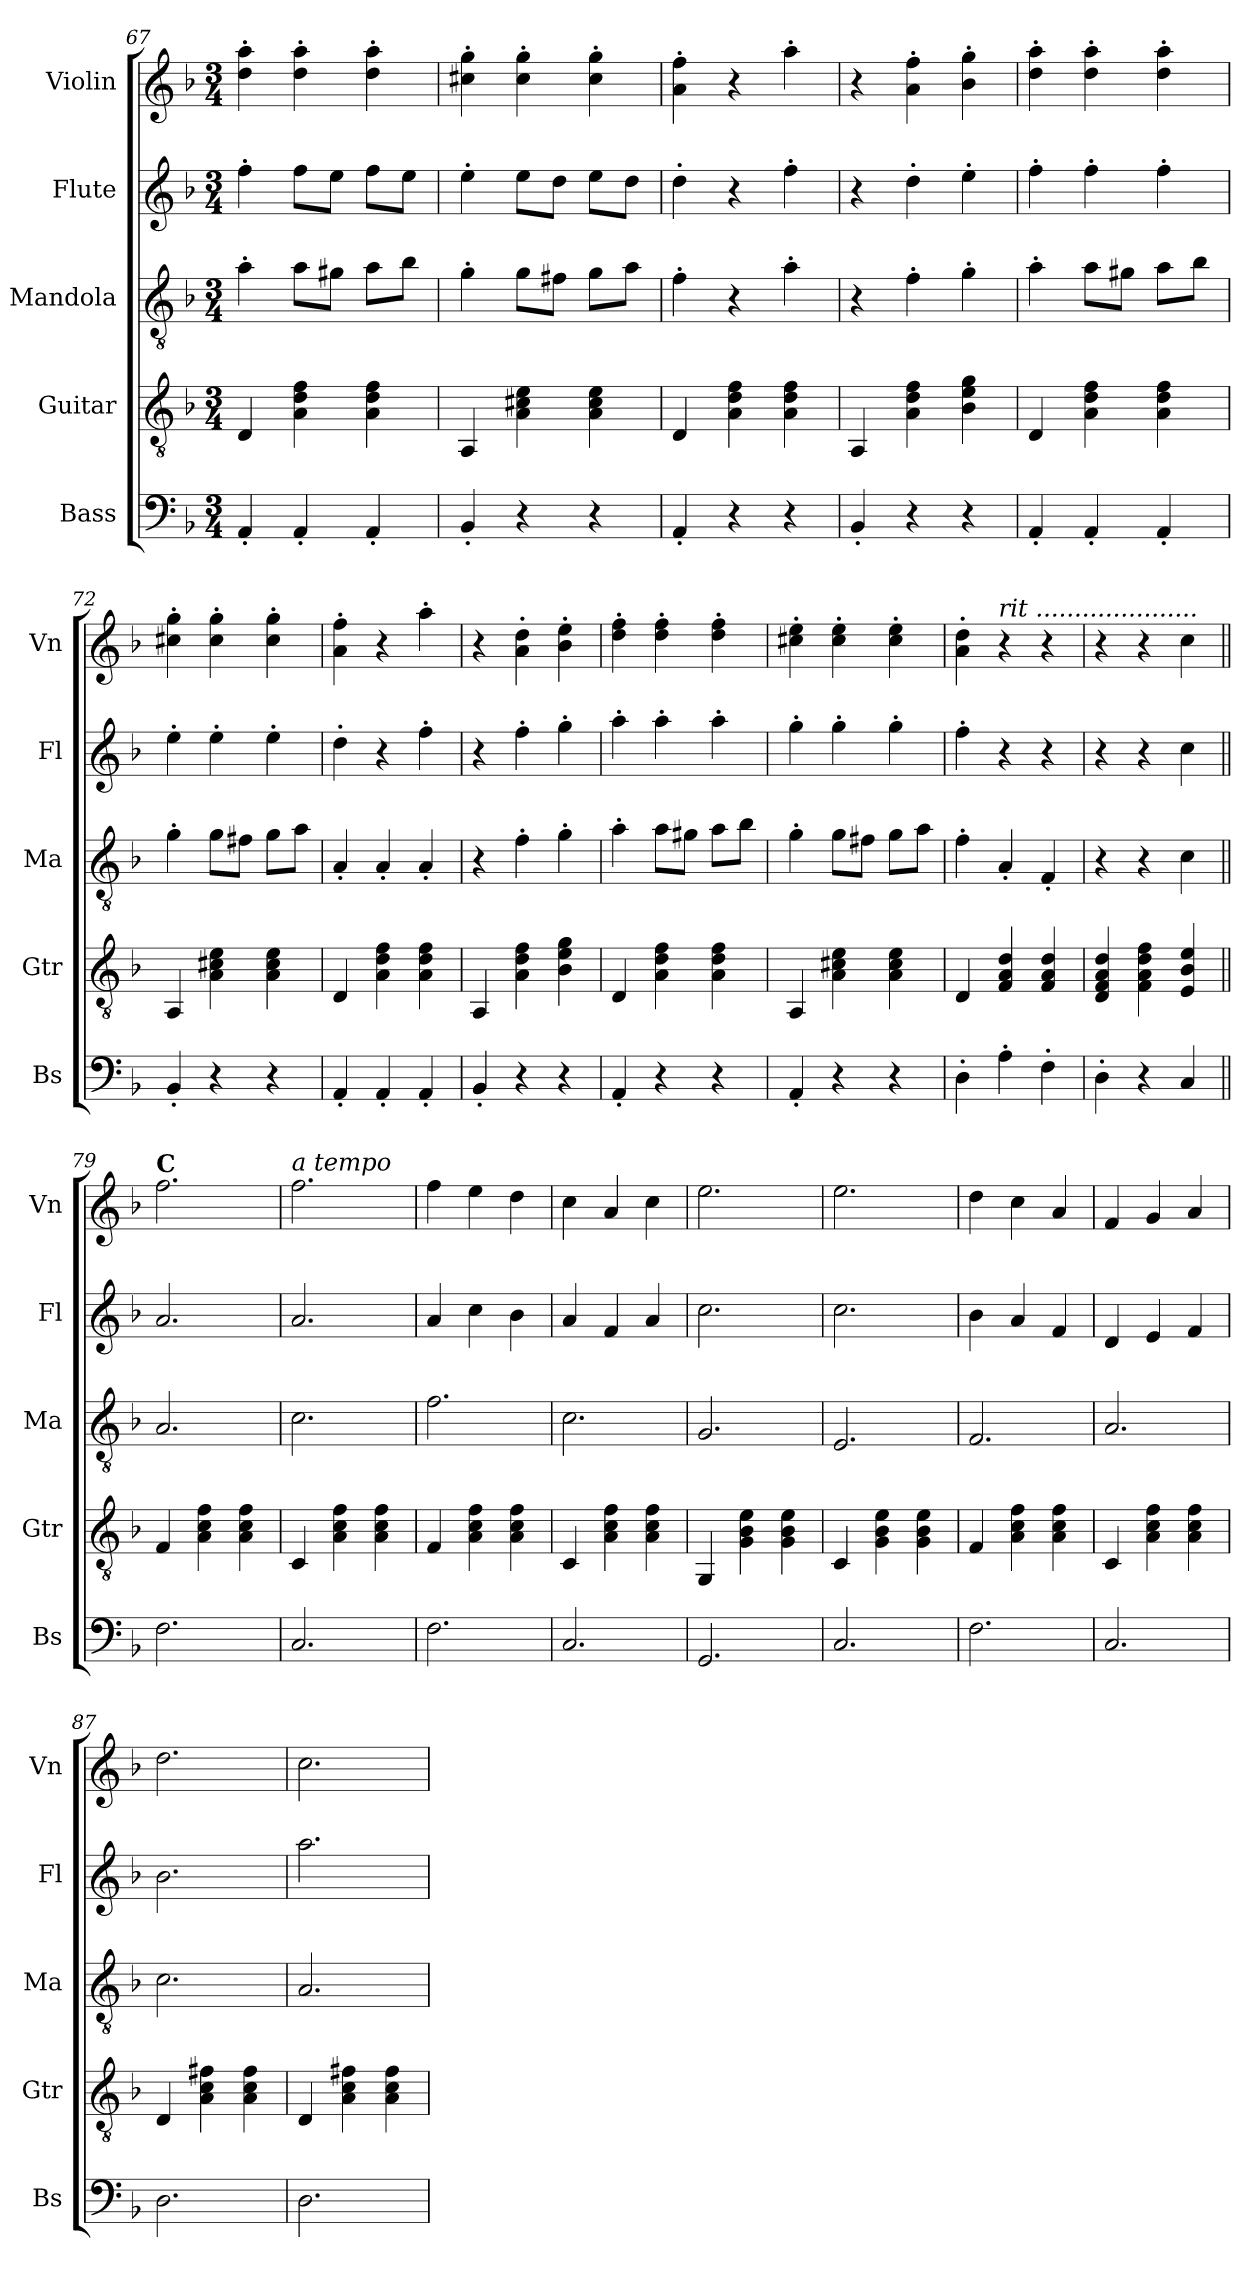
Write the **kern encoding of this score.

**kern	**kern	**kern	**kern	**kern
*part5	*part4	*part3	*part2	*part1
*staff5	*staff4	*staff3	*staff2	*staff1
*I"Bass	*I"Guitar	*I"Mandola	*I"Flute	*I"Violin
*I'Bs	*I'Gtr	*I'Ma	*I'Fl	*I'Vn
*clefF4	*clefGv2	*clefGv2	*clefG2	*clefG2
*ITrd7c12	*	*	*	*
*k[b-]	*k[b-]	*k[b-]	*k[b-]	*k[b-]
*M3/4	*M3/4	*M3/4	*M3/4	*M3/4
=67	=67	=67	=67	=67
4AAA'/	4D/	4a'\	4ff'\	4dd\' 4aa\'
4AAA'/	4A\ 4d\ 4f\	8a\L	8ff\L	4dd\' 4aa\'
.	.	8g#X\J	8ee\J	.
4AAA'/	4A\ 4d\ 4f\	8a\L	8ff\L	4dd\' 4aa\'
.	.	8b-\J	8ee\J	.
=68	=68	=68	=68	=68
4BBB-'/	4AA/	4g'\	4ee'\	4cc#X\' 4gg\'
4r	4A\ 4c#X\ 4e\	8g\L	8ee\L	4cc#\' 4gg\'
.	.	8f#X\J	8dd\J	.
4r	4A\ 4c#\ 4e\	8g\L	8ee\L	4cc#\' 4gg\'
.	.	8a\J	8dd\J	.
!!LO:LB:g=z
=69	=69	=69	=69	=69
4AAA'/	4D/	4f'\	4dd'\	4a\' 4ff\'
4r	4A\ 4d\ 4f\	4r	4r	4r
4r	4A\ 4d\ 4f\	4a'\	4ff'\	4aa'\
=70	=70	=70	=70	=70
4BBB-'/	4AA/	4r	4r	4r
4r	4A\ 4d\ 4f\	4f'\	4dd'\	4a\' 4ff\'
4r	4B-\ 4e\ 4g\	4g'\	4ee'\	4b-\' 4gg\'
=71	=71	=71	=71	=71
4AAA'/	4D/	4a'\	4ff'\	4dd\' 4aa\'
4AAA'/	4A\ 4d\ 4f\	8a\L	4ff'\	4dd\' 4aa\'
.	.	8g#X\J	.	.
4AAA'/	4A\ 4d\ 4f\	8a\L	4ff'\	4dd\' 4aa\'
.	.	8b-\J	.	.
=72	=72	=72	=72	=72
4BBB-'/	4AA/	4g'\	4ee'\	4cc#X\' 4gg\'
4r	4A\ 4c#X\ 4e\	8g\L	4ee'\	4cc#\' 4gg\'
.	.	8f#X\J	.	.
4r	4A\ 4c#\ 4e\	8g\L	4ee'\	4cc#\' 4gg\'
.	.	8a\J	.	.
=73	=73	=73	=73	=73
4AAA'/	4D/	4A'/	4dd'\	4a\' 4ff\'
4AAA'/	4A\ 4d\ 4f\	4A'/	4r	4r
4AAA'/	4A\ 4d\ 4f\	4A'/	4ff'\	4aa'\
=74	=74	=74	=74	=74
4BBB-'/	4AA/	4r	4r	4r
4r	4A\ 4d\ 4f\	4f'\	4ff'\	4a\' 4dd\'
4r	4B-\ 4e\ 4g\	4g'\	4gg'\	4b-\' 4ee\'
=75	=75	=75	=75	=75
4AAA'/	4D/	4a'\	4aa'\	4dd\' 4ff\'
4r	4A\ 4d\ 4f\	8a\L	4aa'\	4dd\' 4ff\'
.	.	8g#X\J	.	.
4r	4A\ 4d\ 4f\	8a\L	4aa'\	4dd\' 4ff\'
.	.	8b-\J	.	.
!!LO:PB:g=z
=76	=76	=76	=76	=76
4AAA'/	4AA/	4g'\	4gg'\	4cc#X\' 4ee\'
4r	4A\ 4c#X\ 4e\	8g\L	4gg'\	4cc#\' 4ee\'
.	.	8f#X\J	.	.
4r	4A\ 4c#\ 4e\	8g\L	4gg'\	4cc#\' 4ee\'
.	.	8a\J	.	.
=77	=77	=77	=77	=77
4DD'\	4D/	4f'\	4ff'\	4a\' 4dd\'
*	*	*	*	*MM173
!	!	!	!	!LO:TX:a:i:t=rit .....................
4AA'\	4F/ 4A/ 4d/	4A'/	4r	4r
*	*	*	*	*MM167
4FF'\	4F/ 4A/ 4d/	4F'/	4r	4r
=78	=78	=78	=78	=78
*	*	*	*	*MM160
4DD'\	4D/ 4F/ 4A/ 4d/	4r	4r	4r
*	*	*	*	*MM159
4r	4F\ 4A\ 4d\ 4f\	4r	4r	4r
*	*	*	*	*MM157
4CC/	4E/ 4B-/ 4e/	4c\	4cc\	4cc\
=79||	=79||	=79||	=79||	=79||
*	*	*	*	*MM172
!	!	!	!	!LO:TX:a:B:t=C
2.FF\	4F/	2.A/	2.a/	2.ff\
.	4A\ 4c\ 4f\	.	.	.
.	4A\ 4c\ 4f\	.	.	.
=80	=80	=80	=80	=80
*	*	*	*	*MM180
!	!	!	!	!LO:TX:a:i:t=a tempo
2.CC/	4C/	2.c\	2.a/	2.ff\
.	4A\ 4c\ 4f\	.	.	.
.	4A\ 4c\ 4f\	.	.	.
=81	=81	=81	=81	=81
2.FF\	4F/	2.f\	4a/	4ff\
.	4A\ 4c\ 4f\	.	4cc\	4ee\
.	4A\ 4c\ 4f\	.	4b-\	4dd\
=82	=82	=82	=82	=82
2.CC/	4C/	2.c\	4a/	4cc\
.	4A\ 4c\ 4f\	.	4f/	4a/
.	4A\ 4c\ 4f\	.	4a/	4cc\
=83	=83	=83	=83	=83
2.GGG/	4GG/	2.G/	2.cc\	2.ee\
.	4G\ 4B-\ 4e\	.	.	.
.	4G\ 4B-\ 4e\	.	.	.
!!LO:LB:g=z
=84	=84	=84	=84	=84
2.CC/	4C/	2.E/	2.cc\	2.ee\
.	4G\ 4B-\ 4e\	.	.	.
.	4G\ 4B-\ 4e\	.	.	.
=85	=85	=85	=85	=85
2.FF\	4F/	2.F/	4b-\	4dd\
.	4A\ 4c\ 4f\	.	4a/	4cc\
.	4A\ 4c\ 4f\	.	4f/	4a/
=86	=86	=86	=86	=86
2.CC/	4C/	2.A/	4d/	4f/
.	4A\ 4c\ 4f\	.	4e/	4g/
.	4A\ 4c\ 4f\	.	4f/	4a/
=87	=87	=87	=87	=87
2.DD\	4D/	2.c\	2.b-\	2.dd\
.	4A\ 4c\ 4f#X\	.	.	.
.	4A\ 4c\ 4f#\	.	.	.
=88	=88	=88	=88	=88
2.DD\	4D/	2.A/	2.aa\	2.cc\
.	4A\ 4c\ 4f#X\	.	.	.
.	4A\ 4c\ 4f#\	.	.	.
=	=	=	=	=
*-	*-	*-	*-	*-
